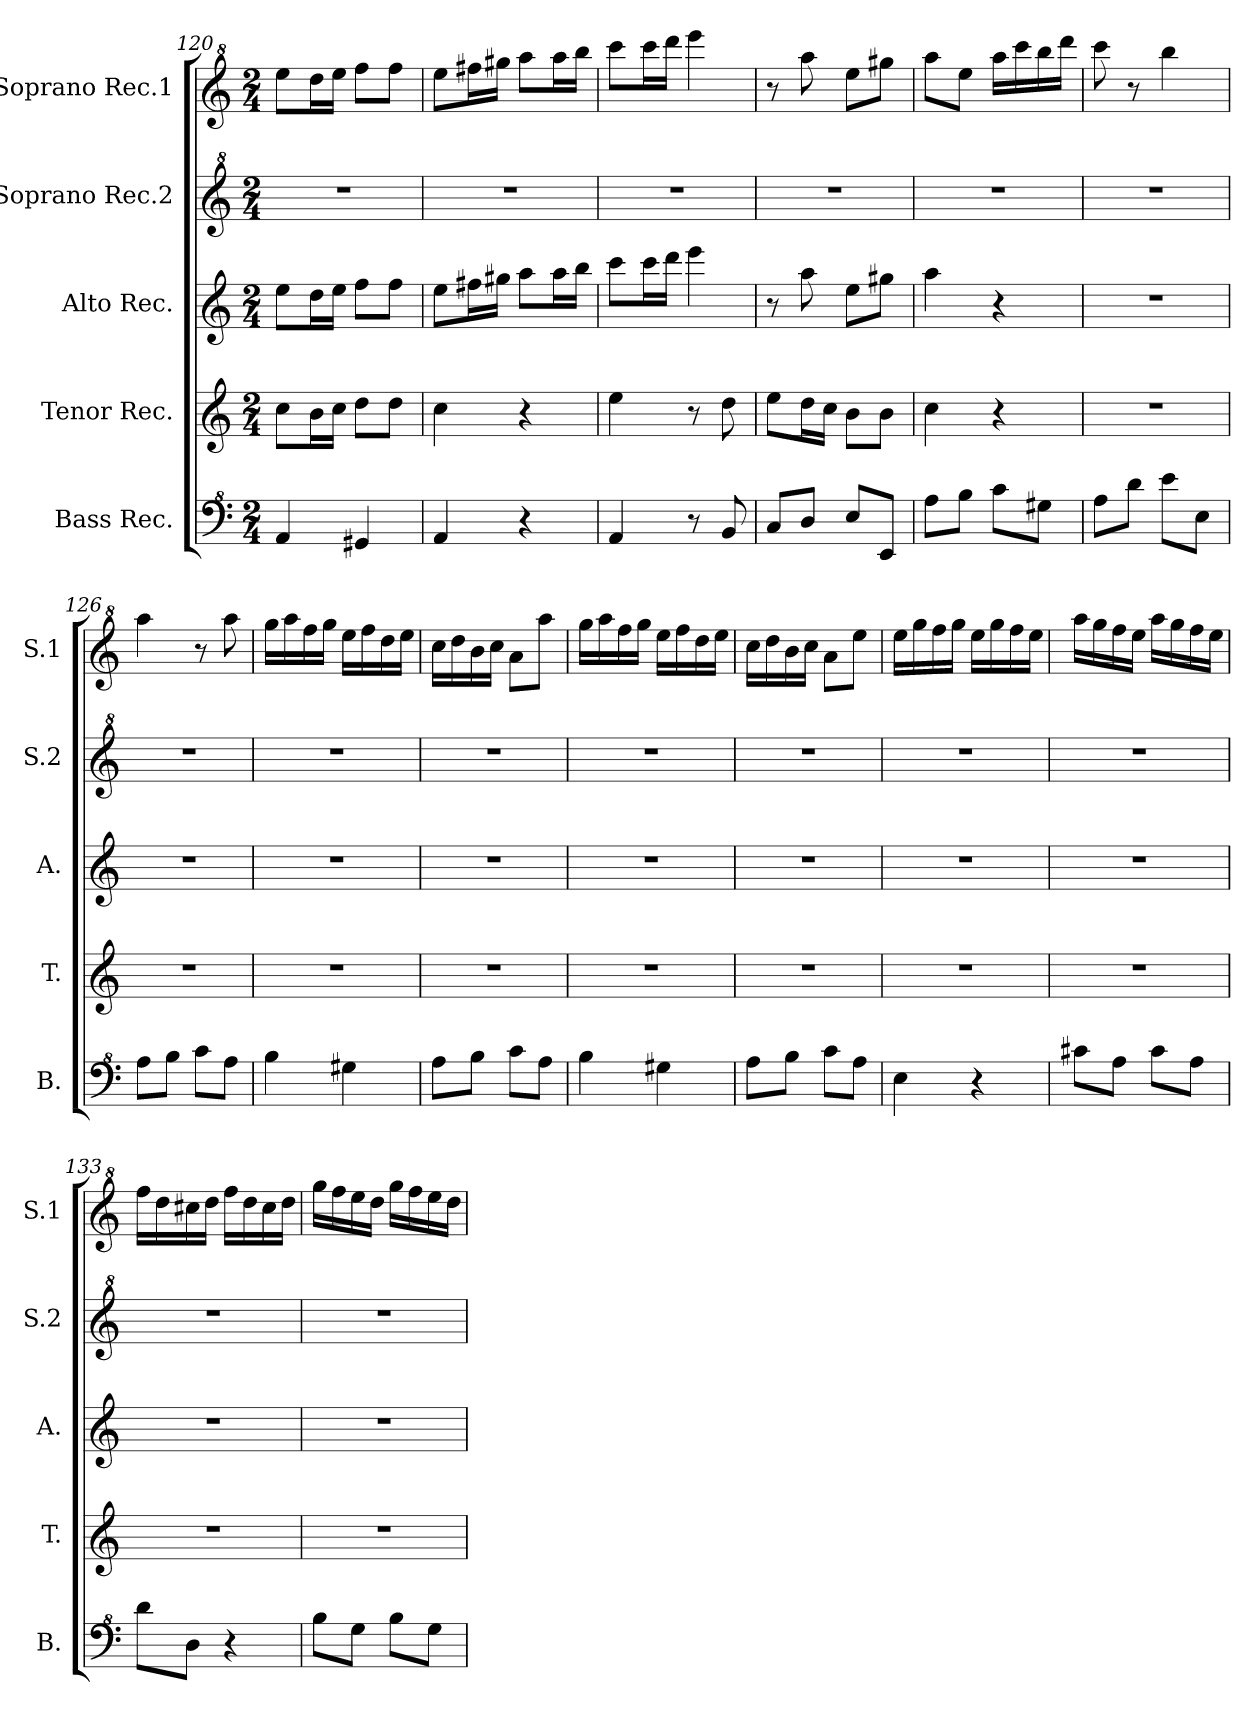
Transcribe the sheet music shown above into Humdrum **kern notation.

**kern	**kern	**kern	**kern	**kern
*part5	*part4	*part3	*part2	*part1
*staff5	*staff4	*staff3	*staff2	*staff1
*I"Bass Rec.	*I"Tenor Rec.	*I"Alto Rec.	*I"Soprano Rec.2	*I"Soprano Rec.1
*I'B.	*I'T.	*I'A.	*I'S.2	*I'S.1
*clefF^4	*clefG2	*clefG2	*clefG^2	*clefG^2
*k[]	*k[]	*k[]	*k[]	*k[]
*M2/4	*M2/4	*M2/4	*M2/4	*M2/4
=120	=120	=120	=120	=120
4A/	8cc\L	8ee\L	2r	8eee\L
.	16b\L	16dd\L	.	16ddd\L
.	16cc\JJ	16ee\JJ	.	16eee\JJ
4G#X/	8dd\L	8ff\L	.	8fff\L
.	8dd\J	8ff\J	.	8fff\J
=121	=121	=121	=121	=121
4A/	4cc\	8ee\L	2r	8eee\L
.	.	16ff#X\L	.	16fff#X\L
.	.	16gg#X\JJ	.	16ggg#X\JJ
4r	4r	8aa\L	.	8aaa\L
.	.	16aa\L	.	16aaa\L
.	.	16bb\JJ	.	16bbb\JJ
=122	=122	=122	=122	=122
4A/	4ee\	8ccc\L	2r	8cccc\L
.	.	16ccc\L	.	16cccc\L
.	.	16ddd\JJ	.	16dddd\JJ
8r	8r	4eee\	.	4eeee\
8B/	8dd\	.	.	.
=123	=123	=123	=123	=123
8c/L	8ee\L	8r	2r	8r
8d/J	16dd\L	8aa\	.	8aaa\
.	16cc\JJ	.	.	.
8e/L	8b\L	8ee\L	.	8eee\L
8E/J	8b\J	8gg#X\J	.	8ggg#X\J
!!LO:LB:g=z
=124	=124	=124	=124	=124
8a\L	4cc\	4aa\	2r	8aaa\L
8b\J	.	.	.	8eee\J
8cc\L	4r	4r	.	16aaa\LL
.	.	.	.	16cccc\
8g#X\J	.	.	.	16bbb\
.	.	.	.	16dddd\JJ
=125	=125	=125	=125	=125
8a\L	2r	2r	2r	8cccc\
8dd\J	.	.	.	8r
8ee\L	.	.	.	4bbb\
8e\J	.	.	.	.
=126	=126	=126	=126	=126
8a\L	2r	2r	2r	4aaa\
8b\J	.	.	.	.
8cc\L	.	.	.	8r
8a\J	.	.	.	8aaa\
=127	=127	=127	=127	=127
4b\	2r	2r	2r	16ggg\LL
.	.	.	.	16aaa\
.	.	.	.	16fff\
.	.	.	.	16ggg\JJ
4g#X\	.	.	.	16eee\LL
.	.	.	.	16fff\
.	.	.	.	16ddd\
.	.	.	.	16eee\JJ
=128	=128	=128	=128	=128
8a\L	2r	2r	2r	16ccc\LL
.	.	.	.	16ddd\
8b\J	.	.	.	16bb\
.	.	.	.	16ccc\JJ
8cc\L	.	.	.	8aa\L
8a\J	.	.	.	8aaa\J
=129	=129	=129	=129	=129
4b\	2r	2r	2r	16ggg\LL
.	.	.	.	16aaa\
.	.	.	.	16fff\
.	.	.	.	16ggg\JJ
4g#X\	.	.	.	16eee\LL
.	.	.	.	16fff\
.	.	.	.	16ddd\
.	.	.	.	16eee\JJ
=130	=130	=130	=130	=130
8a\L	2r	2r	2r	16ccc\LL
.	.	.	.	16ddd\
8b\J	.	.	.	16bb\
.	.	.	.	16ccc\JJ
8cc\L	.	.	.	8aa\L
8a\J	.	.	.	8eee\J
=131	=131	=131	=131	=131
4e\	2r	2r	2r	16eee\LL
.	.	.	.	16ggg\
.	.	.	.	16fff\
.	.	.	.	16ggg\JJ
4r	.	.	.	16eee\LL
.	.	.	.	16ggg\
.	.	.	.	16fff\
.	.	.	.	16eee\JJ
=132	=132	=132	=132	=132
8cc#X\L	2r	2r	2r	16aaa\LL
.	.	.	.	16ggg\
8a\J	.	.	.	16fff\
.	.	.	.	16eee\JJ
8cc#\L	.	.	.	16aaa\LL
.	.	.	.	16ggg\
8a\J	.	.	.	16fff\
.	.	.	.	16eee\JJ
!!LO:LB:g=z
=133	=133	=133	=133	=133
8dd\L	2r	2r	2r	16fff\LL
.	.	.	.	16ddd\
8d\J	.	.	.	16ccc#X\
.	.	.	.	16ddd\JJ
4r	.	.	.	16fff\LL
.	.	.	.	16ddd\
.	.	.	.	16ccc#\
.	.	.	.	16ddd\JJ
=134	=134	=134	=134	=134
8b\L	2r	2r	2r	16ggg\LL
.	.	.	.	16fff\
8g\J	.	.	.	16eee\
.	.	.	.	16ddd\JJ
8b\L	.	.	.	16ggg\LL
.	.	.	.	16fff\
8g\J	.	.	.	16eee\
.	.	.	.	16ddd\JJ
=	=	=	=	=
*-	*-	*-	*-	*-
